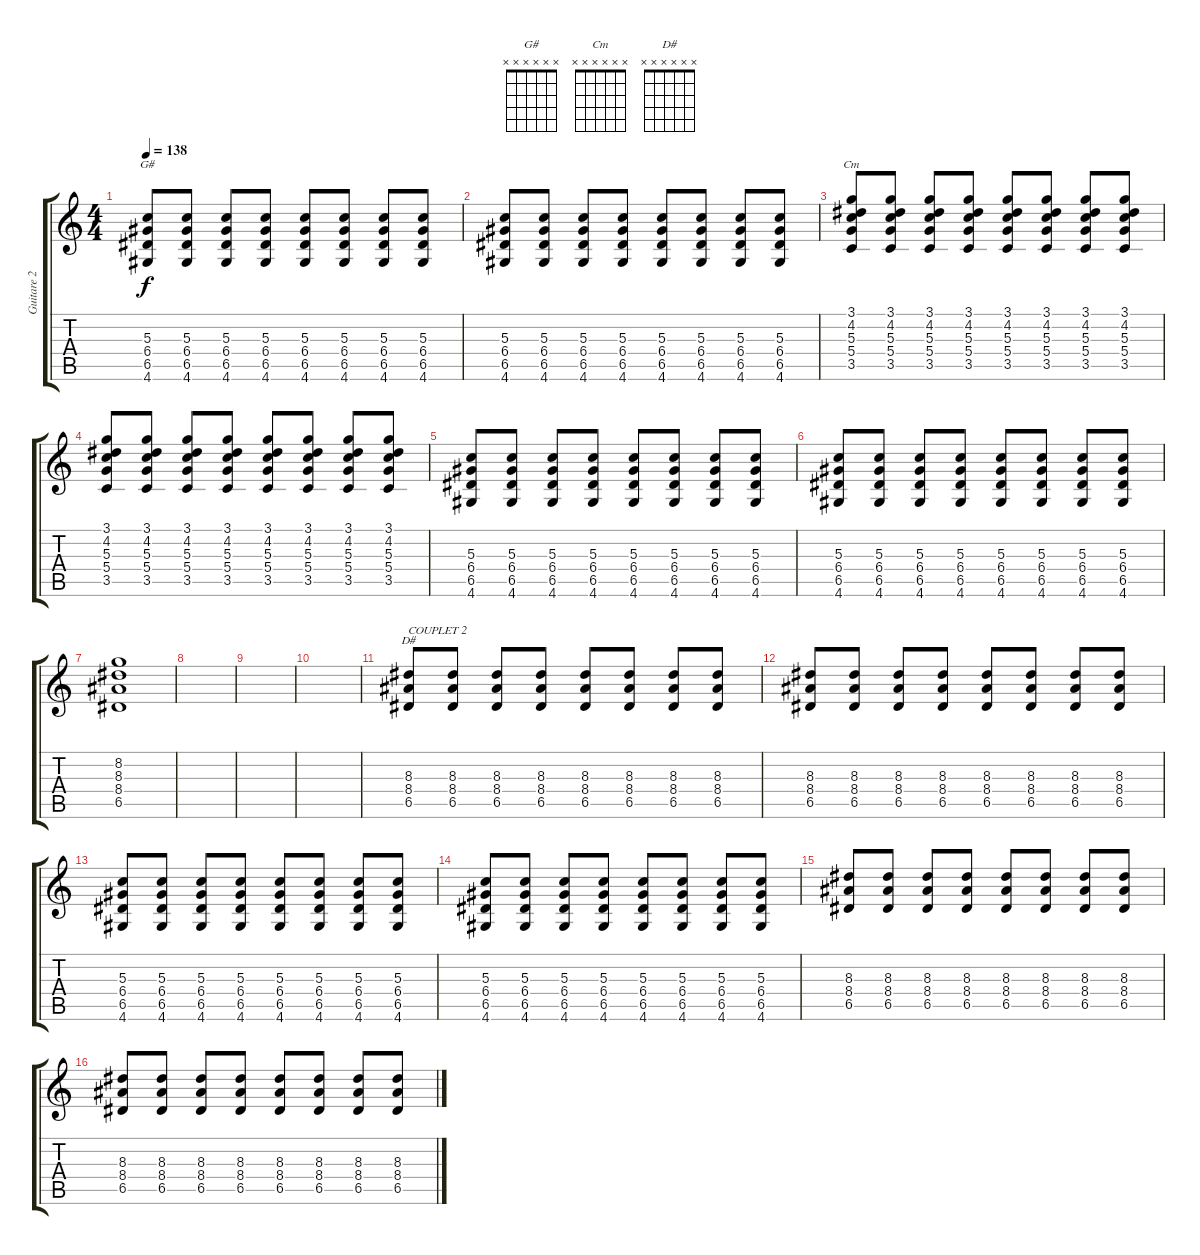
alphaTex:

\track ("Guitare 2" "Guitare 2") {instrument distortionguitar}
\staff {score tabs}
\tuning (E4 B3 G3 D3 A2 E2) {hide}
\chord ("G#" x x x x x x)
\chord ("Cm" x x x x x x)
\chord ("D#" x x x x x x)
\ts (4 4)
\tempo 138
\clef g2
\ks c
(5.3 6.4 6.5 4.6).8{ch "G#" dy f} (5.3 6.4 6.5 4.6).8 (5.3 6.4 6.5 4.6).8 (5.3 6.4 6.5 4.6).8 (5.3 6.4 6.5 4.6).8 (5.3 6.4 6.5 4.6).8 (5.3 6.4 6.5 4.6).8 (5.3 6.4 6.5 4.6).8 |
(5.3 6.4 6.5 4.6).8 (5.3 6.4 6.5 4.6).8 (5.3 6.4 6.5 4.6).8 (5.3 6.4 6.5 4.6).8 (5.3 6.4 6.5 4.6).8 (5.3 6.4 6.5 4.6).8 (5.3 6.4 6.5 4.6).8 (5.3 6.4 6.5 4.6).8 |
(3.1 4.2 5.3 5.4 3.5).8{ch "Cm"} (3.1 4.2 5.3 5.4 3.5).8 (3.1 4.2 5.3 5.4 3.5).8 (3.1 4.2 5.3 5.4 3.5).8 (3.1 4.2 5.3 5.4 3.5).8 (3.1 4.2 5.3 5.4 3.5).8 (3.1 4.2 5.3 5.4 3.5).8 (3.1 4.2 5.3 5.4 3.5).8 |
(3.1 4.2 5.3 5.4 3.5).8{volume 8} (3.1 4.2 5.3 5.4 3.5).8 (3.1 4.2 5.3 5.4 3.5).8 (3.1 4.2 5.3 5.4 3.5).8 (3.1 4.2 5.3 5.4 3.5).8 (3.1 4.2 5.3 5.4 3.5).8 (3.1 4.2 5.3 5.4 3.5).8 (3.1 4.2 5.3 5.4 3.5).8 |
(5.3 6.4 6.5 4.6).8 (5.3 6.4 6.5 4.6).8 (5.3 6.4 6.5 4.6).8 (5.3 6.4 6.5 4.6).8 (5.3 6.4 6.5 4.6).8 (5.3 6.4 6.5 4.6).8 (5.3 6.4 6.5 4.6).8 (5.3 6.4 6.5 4.6).8 |
(5.3 6.4 6.5 4.6).8 (5.3 6.4 6.5 4.6).8 (5.3 6.4 6.5 4.6).8 (5.3 6.4 6.5 4.6).8 (5.3 6.4 6.5 4.6).8 (5.3 6.4 6.5 4.6).8 (5.3 6.4 6.5 4.6).8 (5.3 6.4 6.5 4.6).8 |
(8.2 8.3 8.4 6.5).1{volume 16} |
|
|
|
(8.3 8.4 6.5).8{ch "D#" txt "COUPLET 2" volume 11 instrument electricguitarjazz} (8.3 8.4 6.5).8 (8.3 8.4 6.5).8 (8.3 8.4 6.5).8 (8.3 8.4 6.5).8 (8.3 8.4 6.5).8 (8.3 8.4 6.5).8 (8.3 8.4 6.5).8 |
(8.3 8.4 6.5).8 (8.3 8.4 6.5).8 (8.3 8.4 6.5).8 (8.3 8.4 6.5).8 (8.3 8.4 6.5).8 (8.3 8.4 6.5).8 (8.3 8.4 6.5).8 (8.3 8.4 6.5).8 |
(5.3 6.4 6.5 4.6).8 (5.3 6.4 6.5 4.6).8 (5.3 6.4 6.5 4.6).8 (5.3 6.4 6.5 4.6).8 (5.3 6.4 6.5 4.6).8 (5.3 6.4 6.5 4.6).8 (5.3 6.4 6.5 4.6).8 (5.3 6.4 6.5 4.6).8 |
(5.3 6.4 6.5 4.6).8 (5.3 6.4 6.5 4.6).8 (5.3 6.4 6.5 4.6).8 (5.3 6.4 6.5 4.6).8 (5.3 6.4 6.5 4.6).8 (5.3 6.4 6.5 4.6).8 (5.3 6.4 6.5 4.6).8 (5.3 6.4 6.5 4.6).8 |
(8.3 8.4 6.5).8 (8.3 8.4 6.5).8 (8.3 8.4 6.5).8 (8.3 8.4 6.5).8 (8.3 8.4 6.5).8 (8.3 8.4 6.5).8 (8.3 8.4 6.5).8 (8.3 8.4 6.5).8 |
(8.3 8.4 6.5).8 (8.3 8.4 6.5).8 (8.3 8.4 6.5).8 (8.3 8.4 6.5).8 (8.3 8.4 6.5).8 (8.3 8.4 6.5).8 (8.3 8.4 6.5).8 (8.3 8.4 6.5).8
